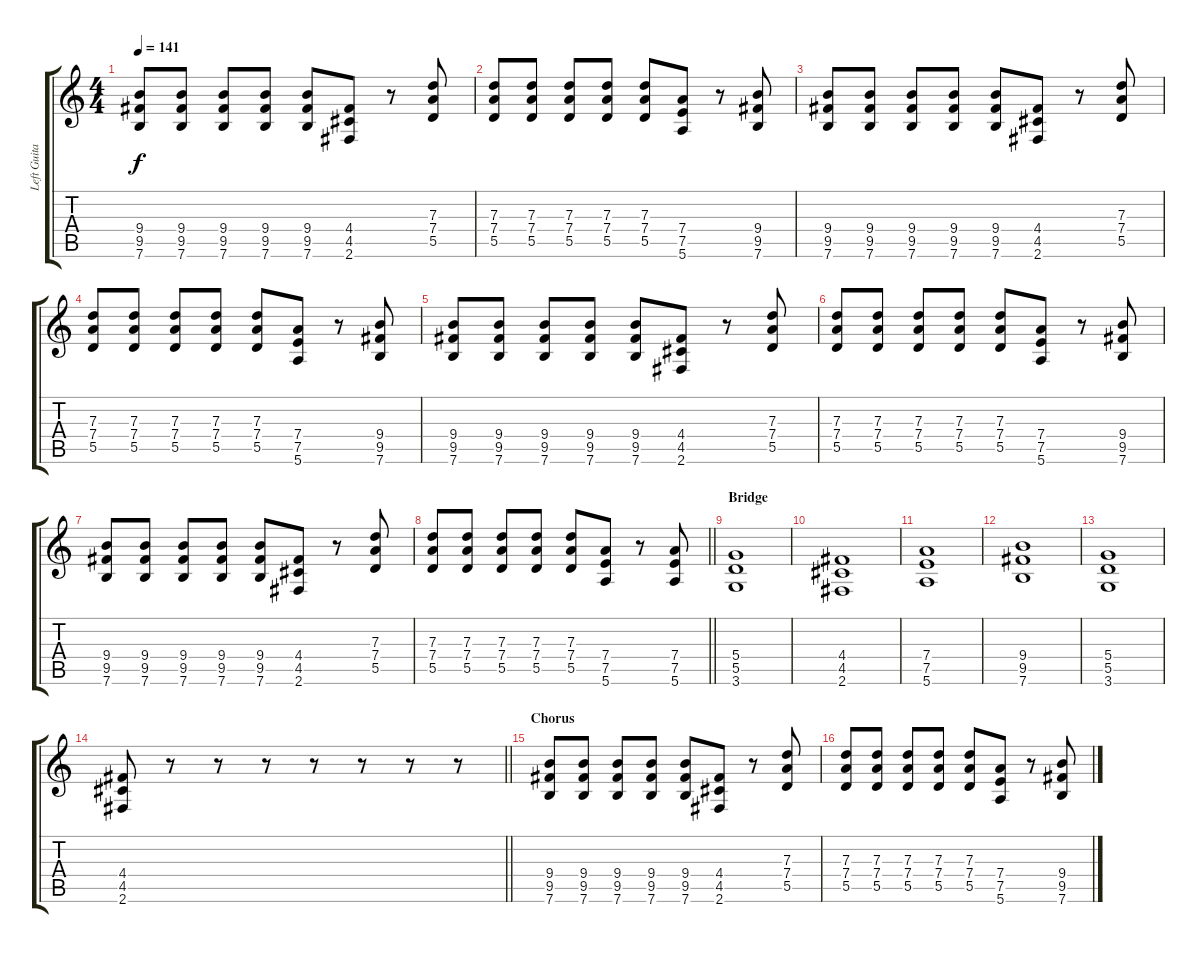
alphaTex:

\track ("Left Guitar" "Left Guita") {instrument distortionguitar}
\staff {score tabs}
\tuning (E4 B3 G3 D3 A2 E2) {hide}
\ts (4 4)
\tempo 141
\clef g2
\ks c
(9.4 9.5 7.6).8{dy f} (9.4 9.5 7.6).8 (9.4 9.5 7.6).8 (9.4 9.5 7.6).8 (9.4 9.5 7.6).8 (4.4 4.5 2.6).8 r.8 (7.3 7.4 5.5).8 |
(7.3 7.4 5.5).8 (7.3 7.4 5.5).8 (7.3 7.4 5.5).8 (7.3 7.4 5.5).8 (7.3 7.4 5.5).8 (7.4 7.5 5.6).8 r.8 (9.4 9.5 7.6).8 |
(9.4 9.5 7.6).8 (9.4 9.5 7.6).8 (9.4 9.5 7.6).8 (9.4 9.5 7.6).8 (9.4 9.5 7.6).8 (4.4 4.5 2.6).8 r.8 (7.3 7.4 5.5).8 |
(7.3 7.4 5.5).8 (7.3 7.4 5.5).8 (7.3 7.4 5.5).8 (7.3 7.4 5.5).8 (7.3 7.4 5.5).8 (7.4 7.5 5.6).8 r.8 (9.4 9.5 7.6).8 |
(9.4 9.5 7.6).8 (9.4 9.5 7.6).8 (9.4 9.5 7.6).8 (9.4 9.5 7.6).8 (9.4 9.5 7.6).8 (4.4 4.5 2.6).8 r.8 (7.3 7.4 5.5).8 |
(7.3 7.4 5.5).8 (7.3 7.4 5.5).8 (7.3 7.4 5.5).8 (7.3 7.4 5.5).8 (7.3 7.4 5.5).8 (7.4 7.5 5.6).8 r.8 (9.4 9.5 7.6).8 |
(9.4 9.5 7.6).8 (9.4 9.5 7.6).8 (9.4 9.5 7.6).8 (9.4 9.5 7.6).8 (9.4 9.5 7.6).8 (4.4 4.5 2.6).8 r.8 (7.3 7.4 5.5).8 |
\barLineRight lightlight
(7.3 7.4 5.5).8 (7.3 7.4 5.5).8 (7.3 7.4 5.5).8 (7.3 7.4 5.5).8 (7.3 7.4 5.5).8 (7.4 7.5 5.6).8 r.8 (7.4 7.5 5.6).8 |
\section ("" "Bridge")
(5.4 5.5 3.6).1 |
(4.4 4.5 2.6).1 |
(7.4 7.5 5.6).1 |
(9.4 9.5 7.6).1 |
(5.4 5.5 3.6).1 |
\barLineRight lightlight
(4.4 4.5 2.6).8 r.8 r.8 r.8 r.8 r.8 r.8 r.8 |
\section ("" "Chorus")
(9.4 9.5 7.6).8 (9.4 9.5 7.6).8 (9.4 9.5 7.6).8 (9.4 9.5 7.6).8 (9.4 9.5 7.6).8 (4.4 4.5 2.6).8 r.8 (7.3 7.4 5.5).8 |
(7.3 7.4 5.5).8 (7.3 7.4 5.5).8 (7.3 7.4 5.5).8 (7.3 7.4 5.5).8 (7.3 7.4 5.5).8 (7.4 7.5 5.6).8 r.8 (9.4 9.5 7.6).8
